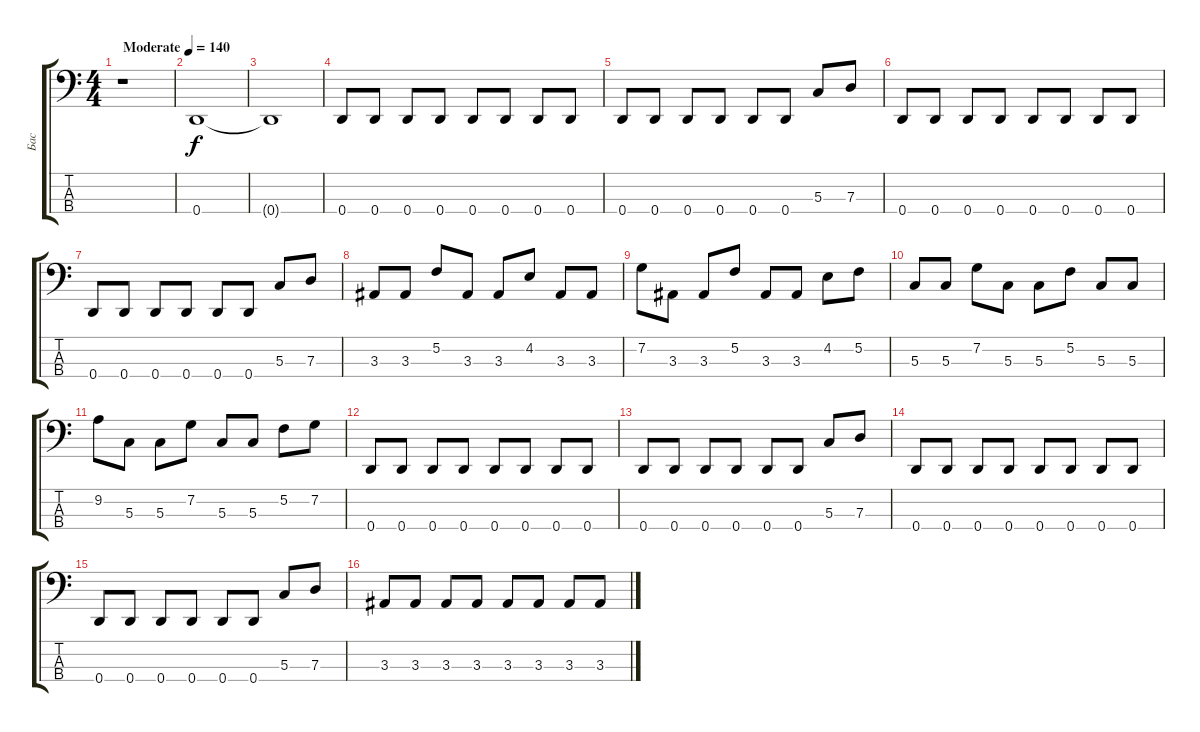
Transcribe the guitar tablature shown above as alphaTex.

\track ("Бас" "Бас") {instrument electricbassfinger}
\staff {score tabs}
\tuning (F2 C2 G1 D1) {hide}
\ts (4 4)
\tempo (140 "Moderate")
\clef f4
\ks c
r.1{dy f instrument electricbassfinger} |
0.4.1 |
0.4{t}.1 |
0.4.8 0.4.8 0.4.8 0.4.8 0.4.8 0.4.8 0.4.8 0.4.8 |
0.4.8 0.4.8 0.4.8 0.4.8 0.4.8 0.4.8 5.3.8 7.3.8 |
0.4.8 0.4.8 0.4.8 0.4.8 0.4.8 0.4.8 0.4.8 0.4.8 |
0.4.8 0.4.8 0.4.8 0.4.8 0.4.8 0.4.8 5.3.8 7.3.8 |
3.3.8 3.3.8 5.2.8 3.3.8 3.3.8 4.2.8 3.3.8 3.3.8 |
7.2.8 3.3.8 3.3.8 5.2.8 3.3.8 3.3.8 4.2.8 5.2.8 |
5.3.8 5.3.8 7.2.8 5.3.8 5.3.8 5.2.8 5.3.8 5.3.8 |
9.2.8 5.3.8 5.3.8 7.2.8 5.3.8 5.3.8 5.2.8 7.2.8 |
0.4.8 0.4.8 0.4.8 0.4.8 0.4.8 0.4.8 0.4.8 0.4.8 |
0.4.8 0.4.8 0.4.8 0.4.8 0.4.8 0.4.8 5.3.8 7.3.8 |
0.4.8 0.4.8 0.4.8 0.4.8 0.4.8 0.4.8 0.4.8 0.4.8 |
0.4.8 0.4.8 0.4.8 0.4.8 0.4.8 0.4.8 5.3.8 7.3.8 |
3.3.8 3.3.8 3.3.8 3.3.8 3.3.8 3.3.8 3.3.8 3.3.8
